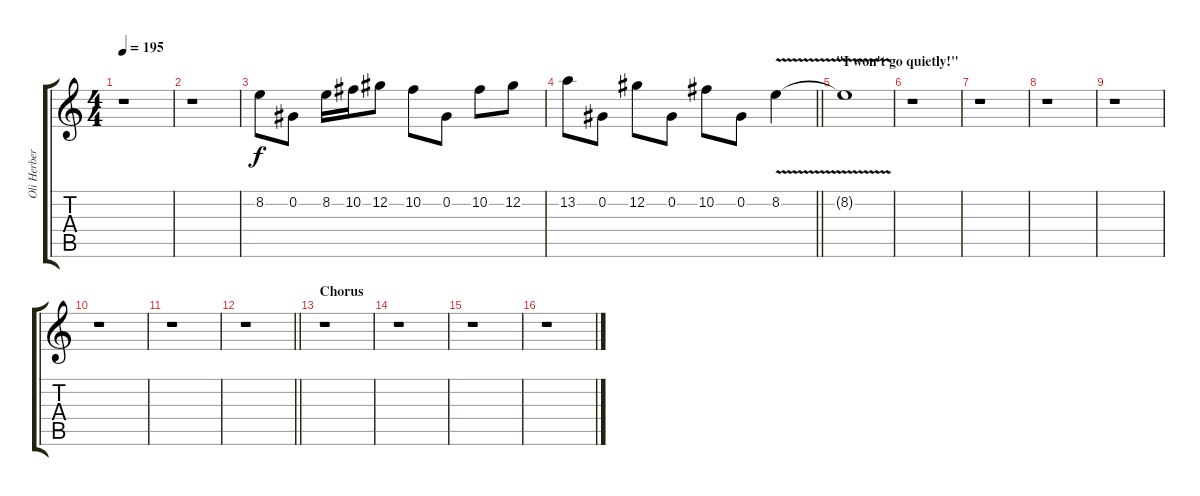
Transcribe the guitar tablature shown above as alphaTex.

\track ("Oli Herbert (Harmony)" "Oli Herber") {instrument distortionguitar}
\staff {score tabs}
\tuning (Db4 Ab3 E3 B2 Gb2 Db2) {hide}
\ts (4 4)
\tempo 195
\clef g2
\ks c
r.1{dy f} |
r.1 |
8.2.8 0.2.8 8.2.16 10.2.16 12.2.8 10.2.8 0.2.8 10.2.8 12.2.8 |
\barLineRight lightlight
13.2.8 0.2.8 12.2.8 0.2.8 10.2.8 0.2.8 8.2{v}.4 |
\section ("" "\"I won't go quietly!\"")
8.2{t}.1 |
r.1 |
r.1 |
r.1 |
r.1 |
r.1 |
r.1 |
\barLineRight lightlight
r.1 |
\section ("" "Chorus")
r.1 |
r.1 |
r.1 |
r.1
